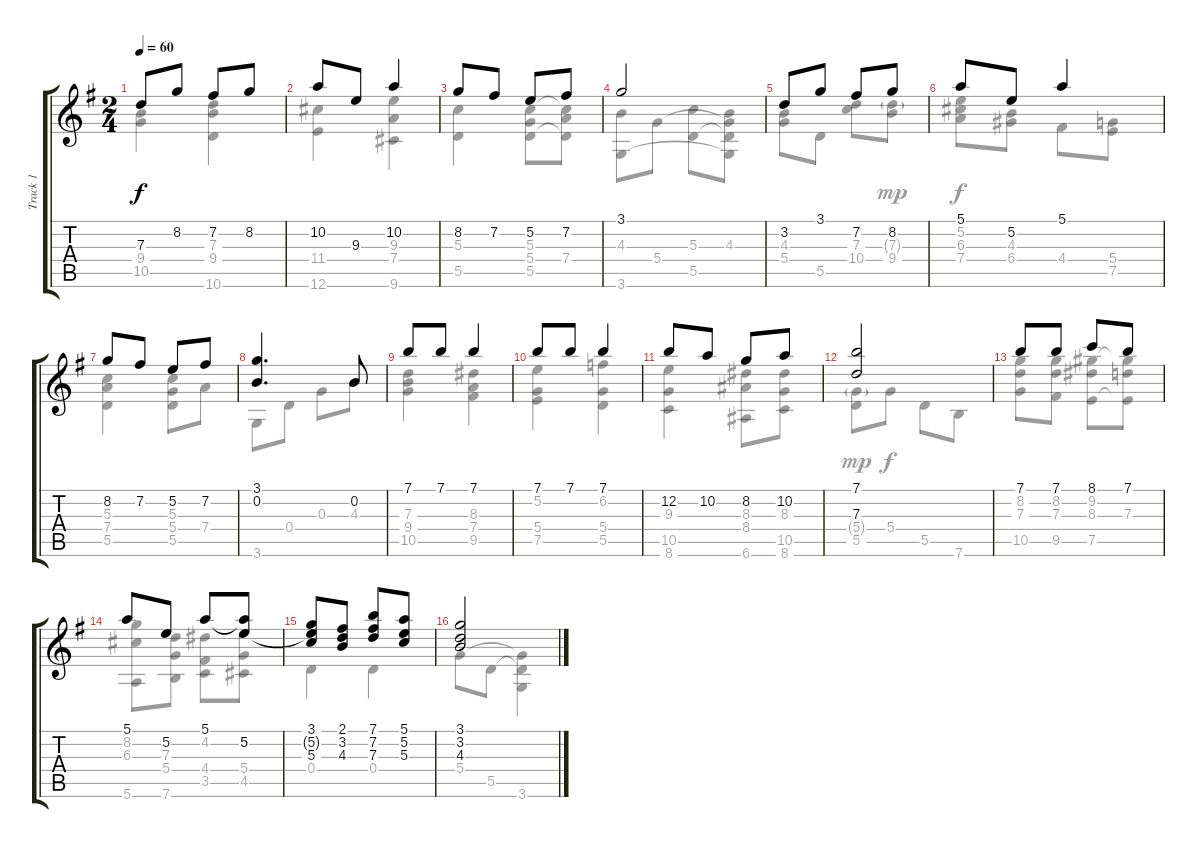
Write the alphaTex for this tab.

\track ("Track 1" "Track 1") {instrument electricguitarjazz}
\staff {score tabs}
\tuning (E4 B3 G3 D3 A2 E2) {hide}
\voice
\ts (2 4)
\tempo 60
\clef g2
\ks g
7.3.8{dy f} 8.2.8 7.2.8 8.2.8 |
10.2.8 9.3.8 10.2.4 |
8.2.8 7.2.8 5.2.8 7.2.8 |
3.1.2 |
3.2.8 3.1.8 7.2.8 8.2.8 |
5.1.8 5.2.8 5.1.4 |
8.2.8 7.2.8 5.2.8 7.2.8 |
(3.1 0.2).4{d} 0.2.8 |
7.1.8 7.1.8 7.1.4 |
7.1.8 7.1.8 7.1.4 |
12.2.8 10.2.8 8.2.8 10.2.8 |
(7.1 7.3).2 |
7.1.8 7.1.8 8.1.8 7.1.8 |
5.1.8 5.2.8 5.1.8 (5.1{t} 5.2).8 |
(3.1 5.2{t} 5.3).8 (2.1 3.2 4.3).8 (7.1 7.2 7.3).8 (5.1 5.2 5.3).8 |
(3.1 3.2 4.3).2
\voice
\clef g2
\ottava regular
\simile none
\ks g
(9.4 10.5).4{dy f} (7.3 9.4 10.6).4 |
(11.4 12.6).4 (9.3 7.4 9.6).4 |
(5.3 5.5).4 (5.3 5.4 5.5).8 (5.3{t} 7.4 5.5{t}).8 |
(4.3 3.6).8 5.4.8 (5.3 5.5).8 (4.3 5.4{t} 5.5{t} 3.6{t}).8 |
(4.3 5.4).8 5.5.8 (7.3 10.4).8 (7.3{g} 9.4).8{dy mp} |
(5.2 6.3 7.4).8{dy f} (4.3 6.4).8 4.4.8 (5.4 7.5).8 |
(5.3 7.4 5.5).4 (5.3 5.4 5.5).8 7.4.8 |
3.6.8 0.4.8 0.3.8 4.3.8 |
(7.3 9.4 10.5).4 (8.3 7.4 9.5).4 |
(5.2 5.4 7.5).4 (6.2 5.4 5.5).4 |
(9.3 10.5 8.6).4 (8.3 8.4 6.6).8 (8.3 10.5 8.6).8 |
(5.4{g} 5.5).8{dy mp} 5.4.8{dy f} 5.5.8 7.6.8 |
(8.2 7.3 10.5).8 (8.2 7.3 9.5).8 (9.2 8.3 7.5).8 (9.2{t} 7.3 7.5{t}).8 |
(8.2 6.3 5.6).8 (7.3 5.4 7.6).8 (4.2 4.4 3.5).8 (5.2 5.4 4.5).8 |
0.4.4 0.4.4 |
5.4.8 5.5.8 (5.4{t} 5.5{t} 3.6).4
